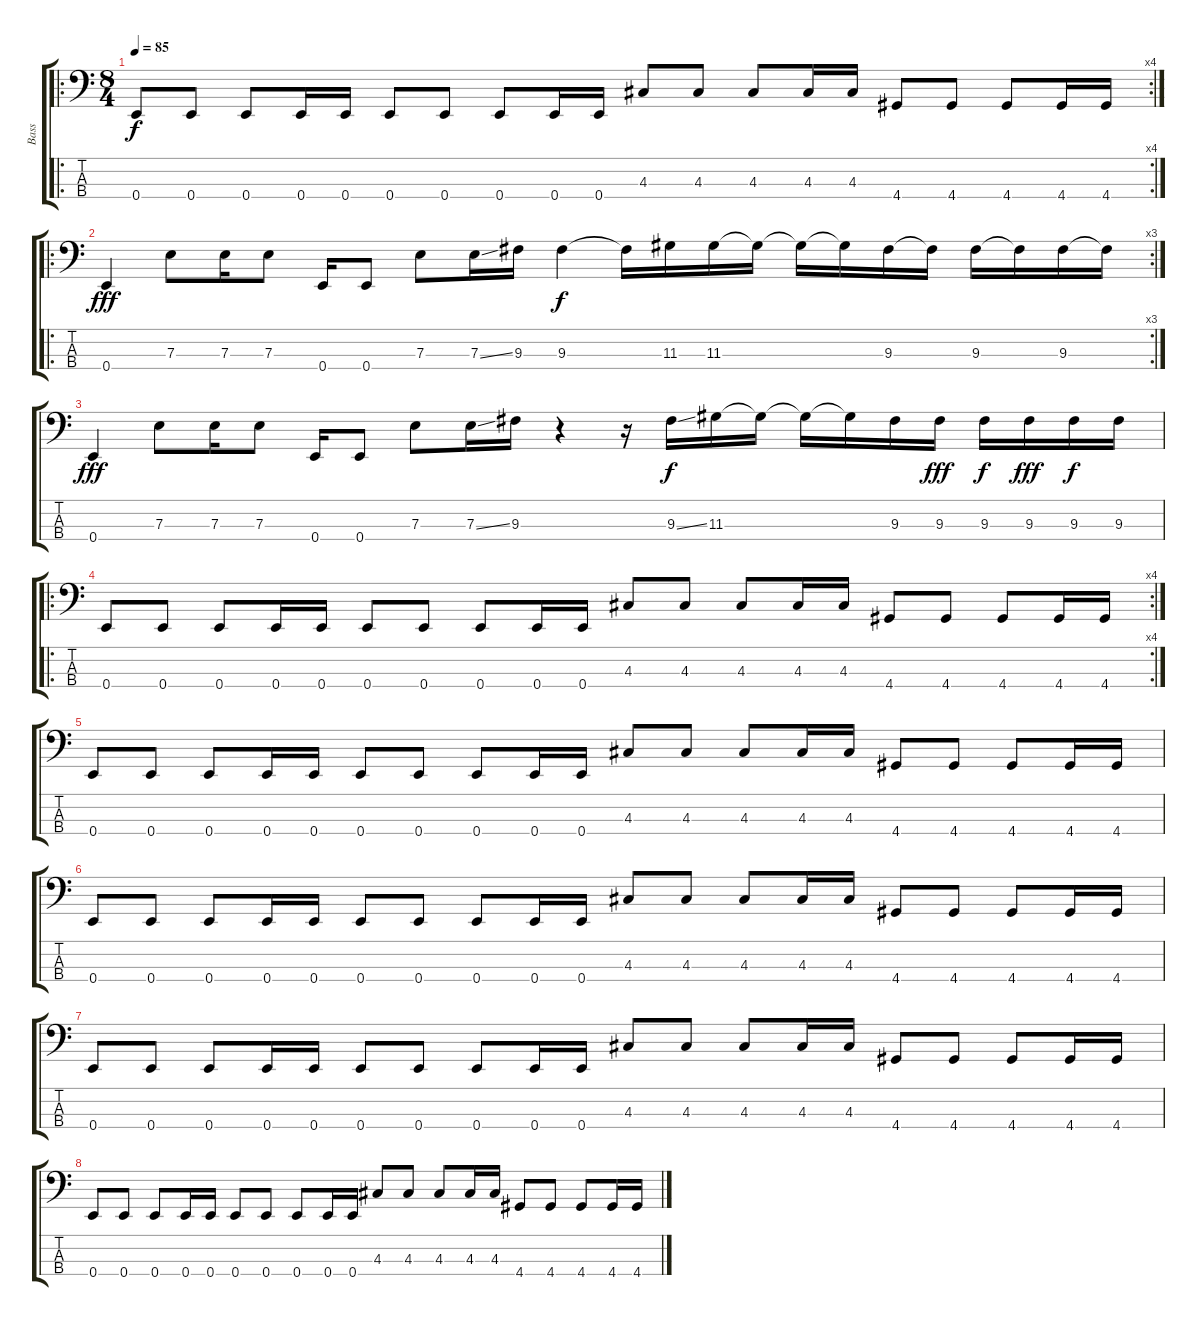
\track ("Bass" "Bass") {instrument electricbassfinger}
\staff {score tabs}
\tuning (G2 D2 A1 E1) {hide}
\ro
\rc 4
\ts (8 4)
\tempo 85
\clef f4
\ks c
0.4.8{dy f} 0.4.8 0.4.8 0.4.16 0.4.16 0.4.8 0.4.8 0.4.8 0.4.16 0.4.16 4.3.8 4.3.8 4.3.8 4.3.16 4.3.16 4.4.8 4.4.8 4.4.8 4.4.16 4.4.16 |
\ro
\rc 3
0.4.4{dy fff} 7.3.8 7.3.16 7.3.8 0.4.16 0.4.8 7.3.8 7.3{ss}.16 9.3.16 9.3.4{dy f} 9.3{t}.16 11.3.16 11.3.16 11.3{t}.16 11.3{t}.16 11.3{t}.16 9.3.16 9.3{t}.16 9.3.16 9.3{t}.16 9.3.16 9.3{t}.16 |
0.4.4{dy fff} 7.3.8 7.3.16 7.3.8 0.4.16 0.4.8 7.3.8 7.3{ss}.16 9.3.16 r.4 r.16 9.3{ss}.16{dy f} 11.3.16 11.3{t}.16 11.3{t}.16 11.3{t}.16 9.3.16 9.3.16{dy fff} 9.3.16{dy f} 9.3.16{dy fff} 9.3.16{dy f} 9.3.16 |
\ro
\rc 4
0.4.8 0.4.8 0.4.8 0.4.16 0.4.16 0.4.8 0.4.8 0.4.8 0.4.16 0.4.16 4.3.8 4.3.8 4.3.8 4.3.16 4.3.16 4.4.8 4.4.8 4.4.8 4.4.16 4.4.16 |
0.4.8 0.4.8 0.4.8 0.4.16 0.4.16 0.4.8 0.4.8 0.4.8 0.4.16 0.4.16 4.3.8 4.3.8 4.3.8 4.3.16 4.3.16 4.4.8 4.4.8 4.4.8 4.4.16 4.4.16 |
0.4.8 0.4.8 0.4.8 0.4.16 0.4.16 0.4.8 0.4.8 0.4.8 0.4.16 0.4.16 4.3.8 4.3.8 4.3.8 4.3.16 4.3.16 4.4.8 4.4.8 4.4.8 4.4.16 4.4.16 |
0.4.8 0.4.8 0.4.8 0.4.16 0.4.16 0.4.8 0.4.8 0.4.8 0.4.16 0.4.16 4.3.8 4.3.8 4.3.8 4.3.16 4.3.16 4.4.8 4.4.8 4.4.8 4.4.16 4.4.16 |
0.4.8{volume 8} 0.4.8 0.4.8 0.4.16 0.4.16 0.4.8 0.4.8 0.4.8 0.4.16 0.4.16 4.3.8 4.3.8 4.3.8 4.3.16 4.3.16 4.4.8 4.4.8 4.4.8 4.4.16 4.4.16
